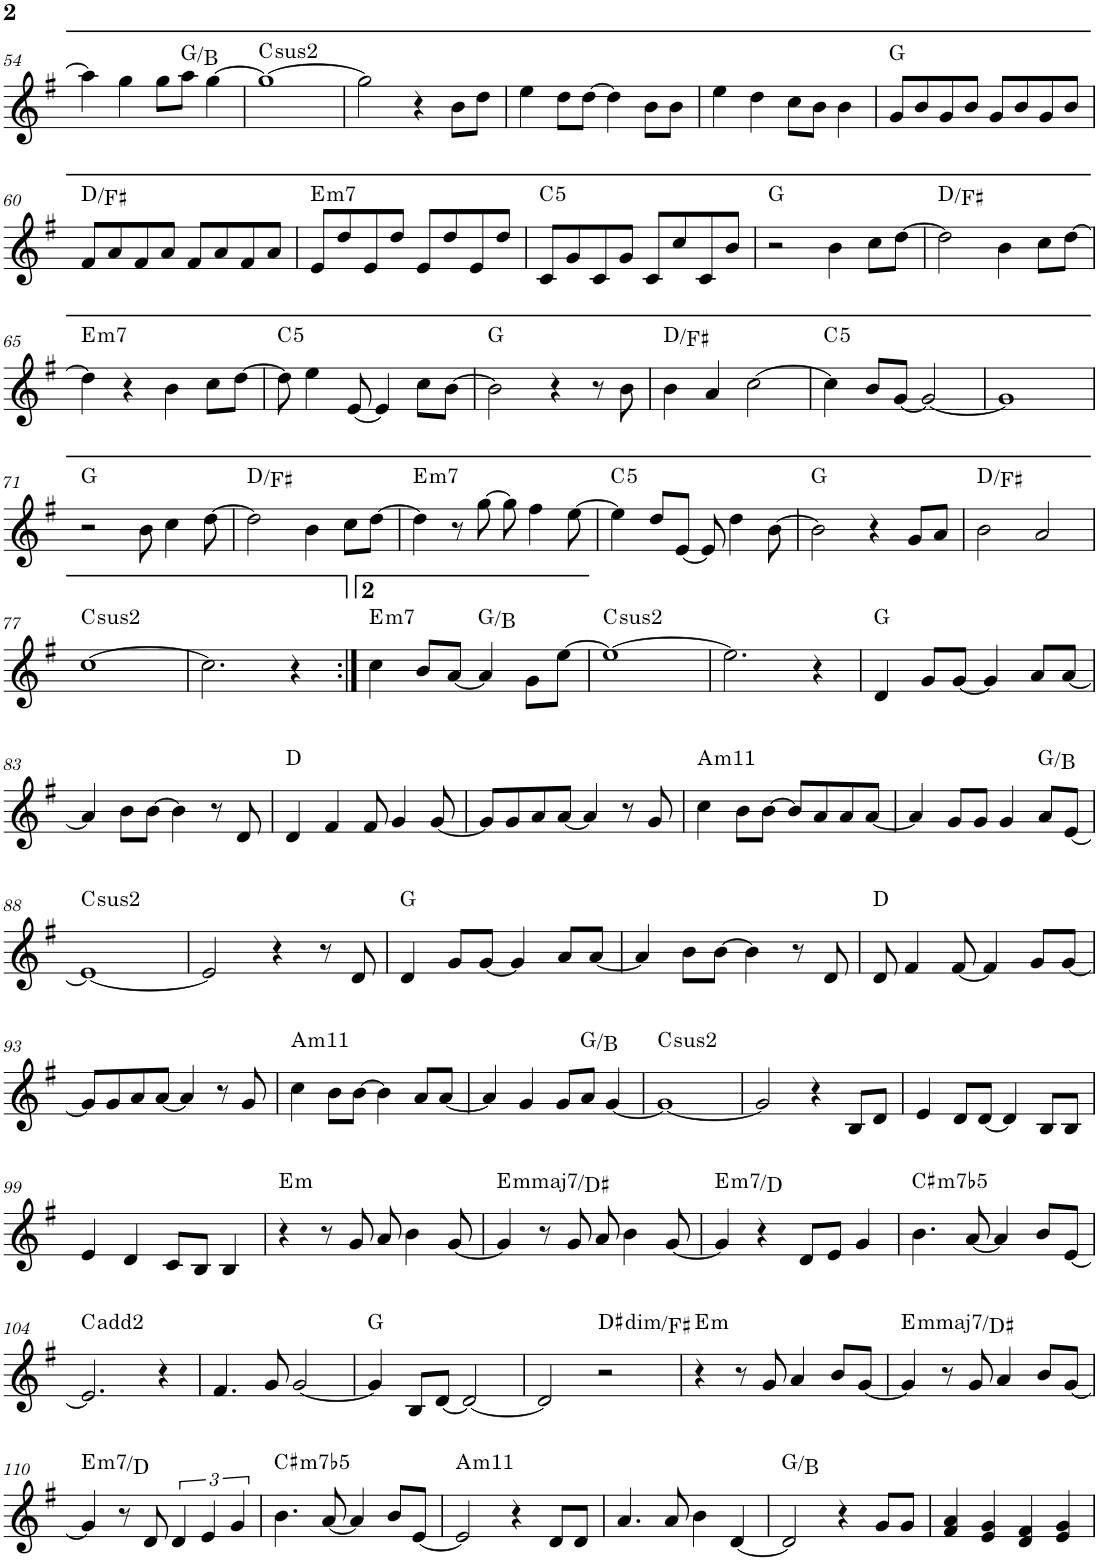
**kern	**harte
*part1	*part1
*staff1	*
*I"P1	*
!!LO:PB:g=z
*clefG2	*
*k[f#]	*
*G:	*
*M2/2	*
*met(c|)	*
=54	=54
4aa\]	.
4gg\	.
8gg\L	.
8aa\J	G:maj/3
[>4gg\	.
=55	=55
!	!LO:H:kt=2
1gg_	C:(1,2,5)
=56	=56
2gg\]	.
4r	.
8b\L	.
8dd\J	.
=57	=57
4ee\	.
8dd\L	.
[>8dd\J	.
4dd\]	.
8b\L	.
8b\J	.
=58	=58
4ee\	.
4dd\	.
8cc\L	.
8b\J	.
4b\	.
=59	=59
8g/L	G:maj
8b/	.
8g/	.
8b/J	.
8g/L	.
8b/	.
8g/	.
8b/J	.
!!LO:LB:g=z
=60	=60
8f#/L	D:maj/3
8a/	.
8f#/	.
8a/J	.
8f#/L	.
8a/	.
8f#/	.
8a/J	.
=61	=61
!	!LO:H:kt=m7
8e/L	E:min7
8dd/	.
8e/	.
8dd/J	.
8e/L	.
8dd/	.
8e/	.
8dd/J	.
=62	=62
!	!LO:H:kt=5
8c/L	C:(1,5)
8g/	.
8c/	.
8g/J	.
8c/L	.
8cc/	.
8c/	.
8b/J	.
=63	=63
2r	G:maj
4b\	.
8cc\L	.
[>8dd\J	.
=64	=64
2dd\]	D:maj/3
4b\	.
8cc\L	.
[>8dd\J	.
!!LO:LB:g=z
=65	=65
!	!LO:H:kt=m7
4dd\]	E:min7
4r	.
4b\	.
8cc\L	.
[>8dd\J	.
=66	=66
!	!LO:H:kt=5
8dd\]	C:(1,5)
4ee\	.
[<8e/	.
4e/]	.
8cc\L	.
[>8b\J	.
=67	=67
2b\]	G:maj
4r	.
8r	.
8b\	.
=68	=68
4b\	D:maj/3
4a/	.
[>2cc\	.
=69	=69
!	!LO:H:kt=5
4cc\]	C:(1,5)
8b/L	.
[<8g/J	.
2g/_	.
=70	=70
1g]	.
!!LO:LB:g=z
=71	=71
2r	G:maj
8b\	.
4cc\	.
[>8dd\	.
=72	=72
2dd\]	D:maj/3
4b\	.
8cc\L	.
[>8dd\J	.
=73	=73
!	!LO:H:kt=m7
4dd\]	E:min7
8r	.
[>8gg\	.
8gg\]	.
4ff#\	.
[>8ee\	.
=74	=74
!	!LO:H:kt=5
4ee\]	C:(1,5)
8dd/L	.
[<8e/J	.
8e/]	.
4dd\	.
[>8b\	.
=75	=75
2b\]	G:maj
4r	.
8g/L	.
8a/J	.
=76	=76
2b\	D:maj/3
2a/	.
!!LO:LB:g=z
=77	=77
!	!LO:H:kt=2
[>1cc	C:(1,2,5)
=78	=78
2.cc\]	.
4r	.
=79:|!	=79:|!
!	!LO:H:kt=m7
4cc\	E:min7
8b/L	.
[<8a/J	.
4a/]	G:maj/3
8g\L	.
[>8ee\J	.
=80	=80
!	!LO:H:kt=2
1ee_	C:(1,2,5)
=81	=81
2.ee\]	.
4r	.
=82	=82
4d/	G:maj
8g/L	.
[<8g/J	.
4g/]	.
8a/L	.
[<8a/J	.
!!LO:LB:g=z
=83	=83
4a/]	.
8b\L	.
[>8b\J	.
4b\]	.
8r	.
8d/	.
=84	=84
4d/	D:maj
4f#/	.
8f#/	.
4g/	.
[<8g/	.
=85	=85
8g/L]	.
8g/	.
8a/	.
[<8a/J	.
4a/]	.
8r	.
8g/	.
=86	=86
!	!LO:H:kt=m11
4cc\	A:min9(11)
8b\L	.
[>8b\J	.
8b/L]	.
8a/	.
8a/	.
[<8a/J	.
=87	=87
4a/]	.
8g/L	.
8g/J	.
4g/	.
8a/L	G:maj/3
[<8e/J	.
!!LO:LB:g=z
=88	=88
!	!LO:H:kt=2
1e_	C:(1,2,5)
=89	=89
2e/]	.
4r	.
8r	.
8d/	.
=90	=90
4d/	G:maj
8g/L	.
[<8g/J	.
4g/]	.
8a/L	.
[<8a/J	.
=91	=91
4a/]	.
8b\L	.
[>8b\J	.
4b\]	.
8r	.
8d/	.
=92	=92
8d/	D:maj
4f#/	.
[<8f#/	.
4f#/]	.
8g/L	.
[<8g/J	.
!!LO:LB:g=z
=93	=93
8g/L]	.
8g/	.
8a/	.
[<8a/J	.
4a/]	.
8r	.
8g/	.
=94	=94
!	!LO:H:kt=m11
4cc\	A:min9(11)
8b\L	.
[>8b\J	.
4b\]	.
8a/L	.
[<8a/J	.
=95	=95
4a/]	.
4g/	.
8g/L	.
8a/J	G:maj/3
[<4g/	.
=96	=96
!	!LO:H:kt=2
1g_	C:(1,2,5)
=97	=97
2g/]	.
4r	.
8B/L	.
8d/J	.
=98	=98
4e/	.
8d/L	.
[<8d/J	.
4d/]	.
8B/L	.
8B/J	.
!!LO:LB:g=z
=99	=99
4e/	.
4d/	.
8c/L	.
8B/J	.
4B/	.
=100	=100
!	!LO:H:kt=m
4r	E:min
8r	.
8g/	.
8a/	.
4b\	.
[<8g/	.
=101	=101
!	!LO:H:kt=mmaj7
4g/]	E:minmaj7/7
8r	.
8g/	.
8a/	.
4b\	.
[<8g/	.
=102	=102
!	!LO:H:kt=m7
4g/]	E:min7/b7
4r	.
8d/L	.
8e/J	.
4g/	.
=103	=103
!	!LO:H:kt=m7b5
4.b\	C#:hdim7
[<8a/	.
4a/]	.
8b/L	.
[<8e/J	.
!!LO:LB:g=z
=104	=104
2.e/]	C:maj(2)
4r	.
=105	=105
4.f#/	.
8g/	.
[<2g/	.
=106	=106
4g/]	G:maj
8B/L	.
[<8d/J	.
2d/_	.
=107	=107
2d/]	.
!	!LO:H:kt=dim
2r	D#:dim/b3
=108	=108
!	!LO:H:kt=m
4r	E:min
8r	.
8g/	.
4a/	.
8b/L	.
[<8g/J	.
=109	=109
!	!LO:H:kt=mmaj7
4g/]	E:minmaj7/7
8r	.
8g/	.
4a/	.
8b/L	.
[<8g/J	.
!!LO:LB:g=z
=110	=110
!	!LO:H:kt=m7
4g/]	E:min7/b7
8r	.
8d/	.
6d/	.
6e/	.
6g/	.
=111	=111
!	!LO:H:kt=m7b5
4.b\	C#:hdim7
[<8a/	.
4a/]	.
8b/L	.
[<8e/J	.
=112	=112
!	!LO:H:kt=m11
2e/]	A:min9(11)
4r	.
8d/L	.
8d/J	.
=113	=113
4.a/	.
8a/	.
4b\	.
[<4d/	.
=114	=114
2d/]	G:maj/3
4r	.
8g/L	.
8g/J	.
=115	=115
4f#/ 4a/	.
4e/ 4g/	.
4d/ 4f#/	.
4e/ 4g/	.
=	=
*-	*-
